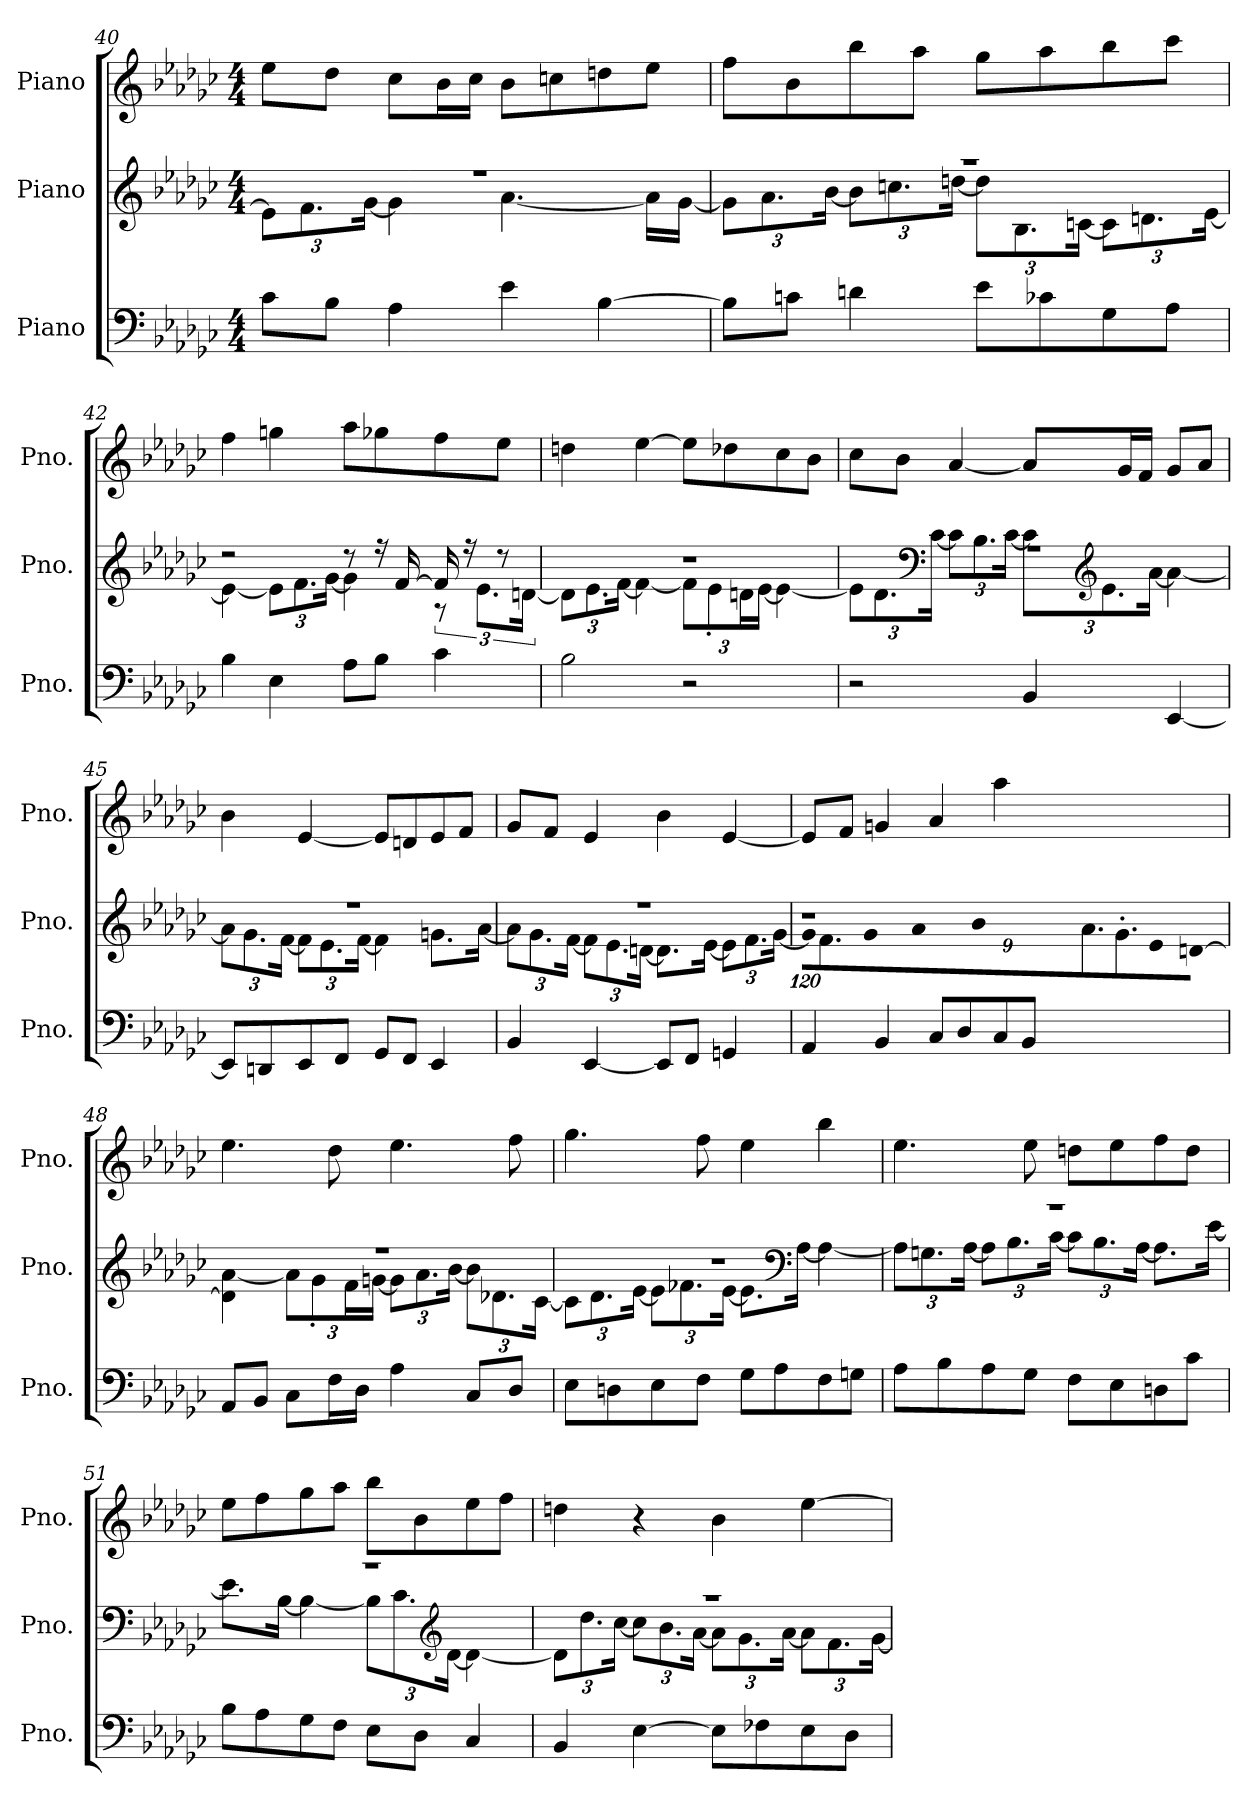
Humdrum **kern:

**kern	**kern	**kern
*part3	*part2	*part1
*staff3	*staff2	*staff1
*I"Piano	*I"Piano	*I"Piano
*I'Pno.	*I'Pno.	*I'Pno.
*clefF4	*clefG2	*clefG2
*k[b-e-a-d-g-c-]	*k[b-e-a-d-g-c-]	*k[b-e-a-d-g-c-]
*M4/4	*M4/4	*M4/4
=40	=40	=40
*	*^	*
*	*	*Xbrackettup	*
8c-\L	1r	12e-\L]	8ee-\L
.	.	12.f\	.
8B-\J	.	.	8dd-\J
.	.	[24g-\Jk	.
4A-\	.	4g-\]	8cc-\L
.	.	.	16b-\L
.	.	.	16cc-\JJ
4e-\	.	[4.a-\	8b-\L
.	.	.	8ccn\
[4B-\	.	.	8ddn\
.	.	16a-\LL]	8ee-\J
.	.	[16g-\JJ	.
!!LO:LB:g=z
=41	=41	=41	=41
8B-\L]	1r	12g-\L]	8ff\L
.	.	12.a-\	.
8cn\J	.	.	8b-\
.	.	[24b-\Jk	.
4dn\	.	12b-\L]	8bb-\
.	.	12.ccn\	.
.	.	.	8aa-\J
.	.	[24ddn\Jk	.
8e-\L	.	12dd\L]	8gg-\L
.	.	12.B-\	.
8c-X\	.	.	8aa-\
.	.	[24cn\Jk	.
8G-\	.	12c\L]	8bb-\
.	.	12.dn\	.
8A-\J	.	.	8ccc-\J
.	.	[24e-\Jk	.
=42	=42	=42	=42
4B-\	2r	4e-\_	4ff\
4E-\	.	12e-\L]	4ggn\
.	.	12.f\	.
.	.	[24g-\Jk	.
8A-\L	8r	4g-\]	8aa-\L
8B-\J	16r	.	8gg-X\
.	[16f/	.	.
*	*	*brackettup	*
4c-\	16f/]	12r	8ff\
.	16r	.	.
.	.	12.e-\L	.
.	8r	.	8ee-\J
.	.	[24dn\Jk	.
!!LO:PB:g=z
=43	=43	=43	=43
*	*	*Xbrackettup	*
2B-\	1r	12d\L]	4ddn\
.	.	12.e-\	.
.	.	[24f\Jk	.
.	.	4f\_	[4ee-\
2r	.	12f\L]	8ee-\L]
.	.	12e-'\	.
.	.	.	8dd-X\
.	.	24dn\L	.
.	.	[24e-\JJ	.
.	.	4e-\_	8cc-\
.	.	.	8b-\J
=44	=44	=44	=44
2r	1r	12e-\L]	8cc-\L
.	.	12.d-\	.
.	.	.	8b-\J
*	*clefF4	*	*
.	.	[24c-\Jk	.
.	.	12c-\L]	[4a-/
.	.	12.B-\	.
.	.	[24c-\Jk	.
4BB-/	.	12c-\L]	8a-/L]
*	*clefG2	*	*
.	.	12.e-\	.
.	.	.	16g-/L
.	.	.	16f/JJ
.	.	[24a-\Jk	.
[4EE-/	.	4a-\_	8g-/L
.	.	.	8a-/J
!!LO:LB:g=z
=45	=45	=45	=45
8EE-/L]	1r	12a-\L]	4b-\
.	.	12.g-\	.
8DDn/	.	.	.
.	.	[24f\Jk	.
8EE-/	.	12f\L]	[4e-/
.	.	12.e-\	.
8FF/J	.	.	.
.	.	[24f\Jk	.
8GG-/L	.	4f\]	8e-/L]
8FF/J	.	.	8dn/
4EE-/	.	8.gn\L	8e-/
.	.	.	8f/J
.	.	[16a-\Jk	.
=46	=46	=46	=46
4BB-/	1r	12a-\L]	8g-/L
.	.	12.g-\	.
.	.	.	8f/J
.	.	[24f\Jk	.
[4EE-/	.	12f\L]	4e-/
.	.	12.e-\	.
.	.	[24dn\Jk	.
8EE-/L]	.	8.d\L]	4b-\
8FF/J	.	.	.
.	.	[16e-\Jk	.
4GGn/	.	12e-\L]	[4e-/
.	.	12.f\	.
.	.	[24g-\Jk	.
!!LO:LB:g=z
=47	=47	=47	=47
!	!	!LO:N:vis=16	!
4AA-/	1r	1920%107g-\KL]	8e-/L]
.	.	9.f\	.
.	.	.	8f/J
!	!	!LO:N:vis=8	!
.	.	640%71g-\	.
4BB-/	.	.	4gn/
!	!	!LO:N:vis=8	!
.	.	640%71a-\	.
!	!	!LO:N:vis=8	!
.	.	640%71b-\	.
8C-/L	.	.	4a-/
.	.	1920ryy	.
.	.	9.a-\	.
8D-/	.	.	.
.	.	9.g-'\	.
8C-/	.	.	4aa-\
8BB-/J	.	.	.
!	!	!LO:N:vis=16	!
.	.	1920%107e-\L	.
!	!	!LO:N:vis=16	!
.	.	[1920%107dn\JJ	.
1920ryy	1920ryy	.	1920ryy
=48	=48	=48	=48
8AA-/L	1r	4d\] [4a-\	4.ee-\
8BB-/J	.	.	.
8C-\L	.	12a-\L]	.
.	.	12g-'\	.
16F\L	.	.	8dd-\
.	.	24f\L	.
16D-\JJ	.	.	.
.	.	[24gn\JJ	.
4A-\	.	12g\L]	4.ee-\
.	.	12.a-\	.
.	.	[24b-\Jk	.
8C-/L	.	12b-\L]	.
.	.	12.d-X\	.
8D-/J	.	.	8ff\
.	.	[24c-\Jk	.
!!LO:LB:g=z
=49	=49	=49	=49
8E-\L	1r	12c-\L]	4.gg-\
.	.	12.d-\	.
8Dn\	.	.	.
.	.	[24e-\Jk	.
8E-\	.	12e-\L]	.
.	.	12.f-X\	.
8F\J	.	.	8ff\
.	.	[24e-\Jk	.
8G-\L	.	8.e-\L]	4ee-\
8A-\	.	.	.
*	*clefF4	*	*
.	.	[16A-\Jk	.
8F\	.	4A-\_	4bb-\
8Gn\J	.	.	.
=50	=50	=50	=50
8A-\L	1r	12A-\L]	4.ee-\
.	.	12.Gn\	.
8B-\	.	.	.
.	.	[24A-\Jk	.
8A-\	.	12A-\L]	.
.	.	12.B-\	.
8G-\J	.	.	8ee-\
.	.	[24c-\Jk	.
8F\L	.	12c-\L]	8ddn\L
.	.	12.B-\	.
8E-\	.	.	8ee-\
.	.	[24A-\Jk	.
8Dn\	.	8.A-\L]	8ff\
8c-\J	.	.	8dd\J
.	.	[16e-\Jk	.
!!LO:PB:g=z
=51	=51	=51	=51
8B-\L	1r	8.e-\L]	8ee-\L
8A-\	.	.	8ff\
.	.	[16B-\Jk	.
8G-\	.	4B-\_	8gg-\
8F\J	.	.	8aa-\J
8E-\L	.	12B-\L]	8bb-\L
.	.	12.c-\	.
8D-\J	.	.	8b-\
*	*clefG2	*	*
.	.	[24d-\Jk	.
4C-/	.	4d-\_	8ee-\
.	.	.	8ff\J
=52	=52	=52	=52
4BB-/	1r	12d-\L]	4ddn\
.	.	12.dd-\	.
.	.	[24cc-\Jk	.
[4E-\	.	12cc-\L]	4r
.	.	12.b-\	.
.	.	[24a-\Jk	.
8E-\L]	.	12a-\L]	4b-\
.	.	12.g-\	.
8F-X\	.	.	.
.	.	[24a-\Jk	.
8E-\	.	12a-\L]	[4ee-\
.	.	12.f\	.
8D-\J	.	.	.
.	.	[24g-\Jk	.
*	*v	*v	*
=	=	=
*-	*-	*-
